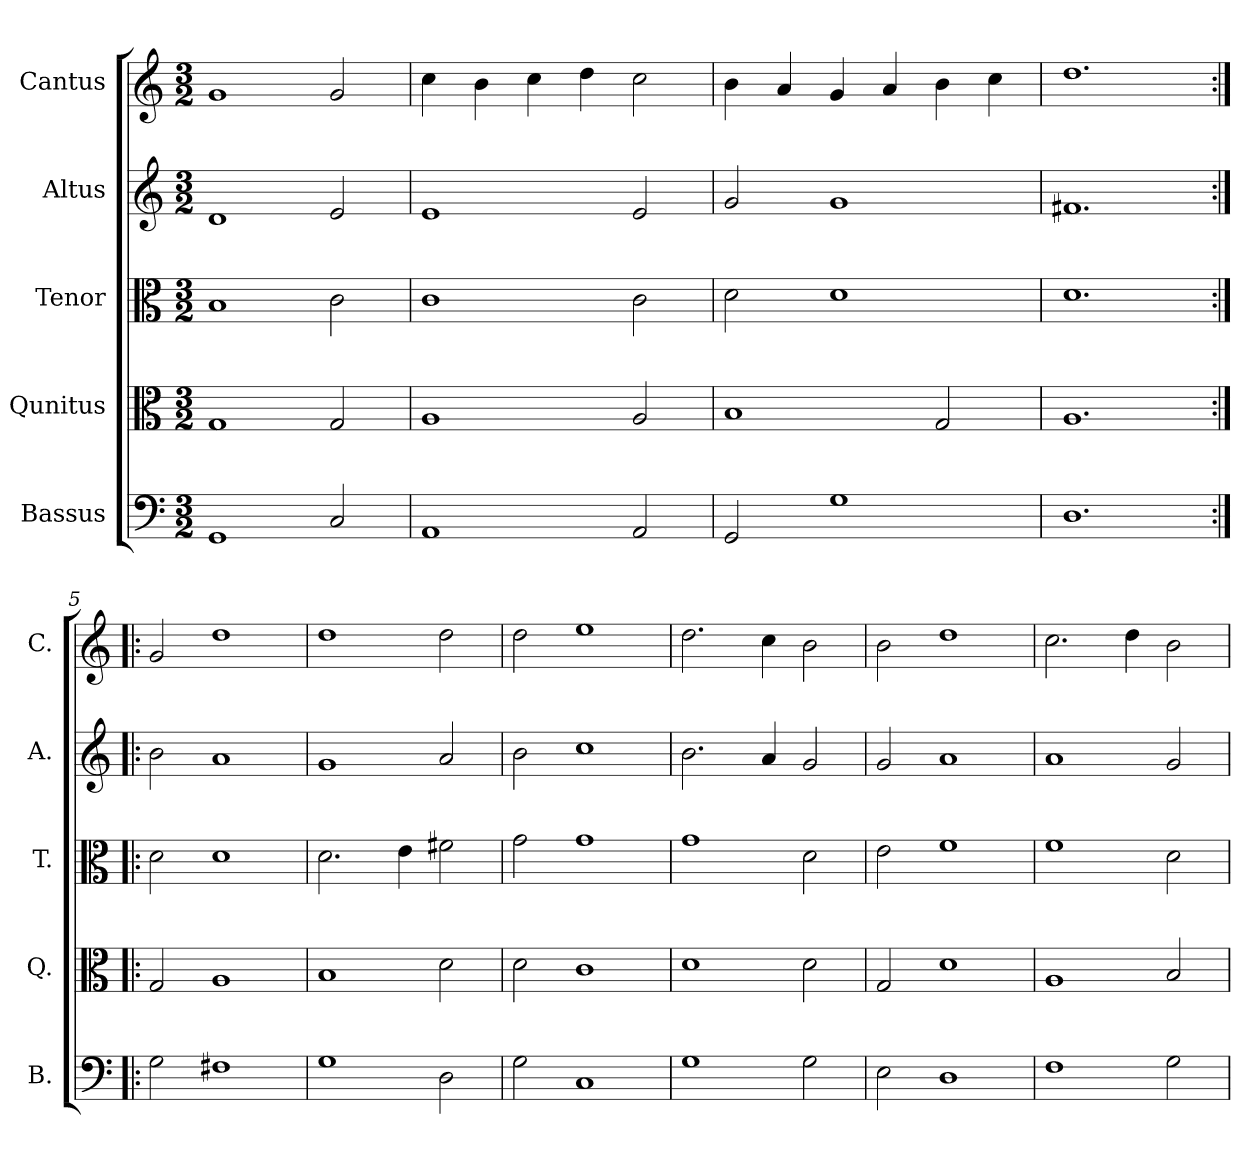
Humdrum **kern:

**kern	**kern	**kern	**kern	**kern
*part5	*part4	*part3	*part2	*part1
*staff5	*staff4	*staff3	*staff2	*staff1
*I"Bassus	*I"Qunitus	*I"Tenor	*I"Altus	*I"Cantus
*I'B.	*I'Q.	*I'T.	*I'A.	*I'C.
*clefF4	*clefC3	*clefC3	*clefG2	*clefG2
*k[]	*k[]	*k[]	*k[]	*k[]
*M3/2	*M3/2	*M3/2	*M3/2	*M3/2
=1	=1	=1	=1	=1
1GG	1G	1B	1d	1g
2C/	2G/	2c\	2e/	2g/
=2	=2	=2	=2	=2
1AA	1A	1c	1e	4cc\
.	.	.	.	4b\
.	.	.	.	4cc\
.	.	.	.	4dd\
2AA/	2A/	2c\	2e/	2cc\
=3	=3	=3	=3	=3
2GG/	1B	2d\	2g/	4b\
.	.	.	.	4a/
1G	.	1d	1g	4g/
.	.	.	.	4a/
.	2G/	.	.	4b\
.	.	.	.	4cc\
=4	=4	=4	=4	=4
1.D	1.A	1.d	1.f#X	1.dd
=5:|!|:	=5:|!|:	=5:|!|:	=5:|!|:	=5:|!|:
2G\	2G/	2d\	2b\	2g/
1F#X	1A	1d	1a	1dd
!!LO:LB:g=z
=6	=6	=6	=6	=6
1G	1B	2.d\	1g	1dd
.	.	4e\	.	.
2D\	2d\	2f#X\	2a/	2dd\
=7	=7	=7	=7	=7
2G\	2d\	2g\	2b\	2dd\
1C	1c	1g	1cc	1ee
=8	=8	=8	=8	=8
1G	1d	1g	2.b\	2.dd\
.	.	.	4a/	4cc\
2G\	2d\	2d\	2g/	2b\
=9	=9	=9	=9	=9
2E\	2G/	2e\	2g/	2b\
1D	1d	1f	1a	1dd
=10	=10	=10	=10	=10
1F	1A	1f	1a	2.cc\
.	.	.	.	4dd\
2G\	2B/	2d\	2g/	2b\
=	=	=	=	=
*-	*-	*-	*-	*-
